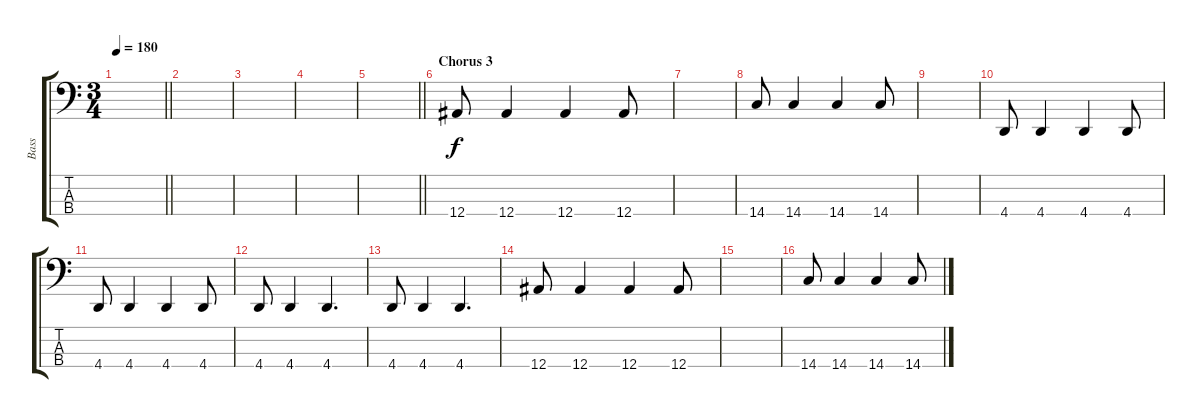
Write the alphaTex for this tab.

\track ("Bass" "Bass") {instrument electricbassfinger}
\staff {score tabs}
\tuning (Eb2 Bb1 F1 Bb0) {hide}
\ts (3 4)
\tempo 180
\clef f4
\barLineRight lightlight
\ks c
|
|
|
|
\barLineRight lightlight
|
\section ("" "Chorus 3")
12.4.8 12.4.4 12.4.4 12.4.8 |
|
14.4.8 14.4.4 14.4.4 14.4.8 |
|
4.4.8 4.4.4 4.4.4 4.4.8 |
4.4.8 4.4.4 4.4.4 4.4.8 |
4.4.8 4.4.4 4.4.4{d} |
4.4.8 4.4.4 4.4.4{d} |
12.4.8 12.4.4 12.4.4 12.4.8 |
|
14.4.8 14.4.4 14.4.4 14.4.8
